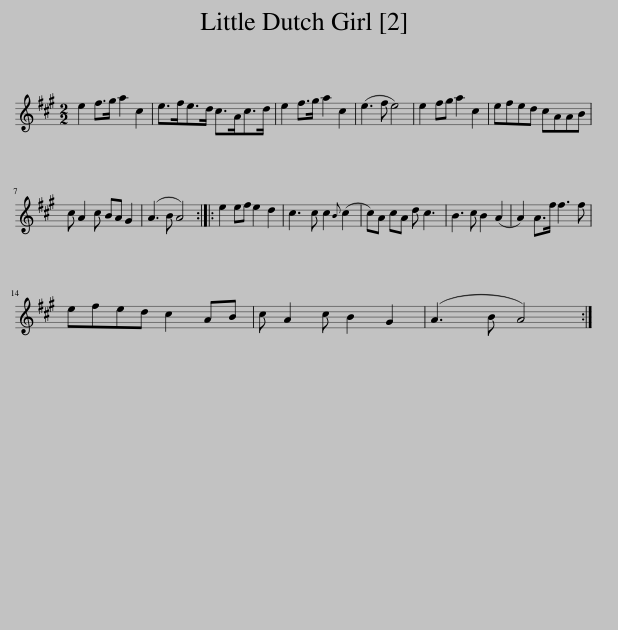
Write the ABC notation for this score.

X:1
L:1/8
M:2/2
I:linebreak $
K:A
V:1 treble
V:1
 e2 f>g a2 c2 | e>fe>d c>Ac>d | e2 f>g a2 c2 | (e3 f e4) | e2 fg a2 c2 | %5
 efed cAAB |$ c A2 c BA G2 | (A3 B A4) :: e2 ef e2 d2 | c3 c c2{B} (c2 | %10
 c)A cA d c3 | B3 c B2 (A2 | A2) A>f f3 f |$ efed c2 AB | c A2 c B2 G2 | %15
 (A3 B A4) :| %16
